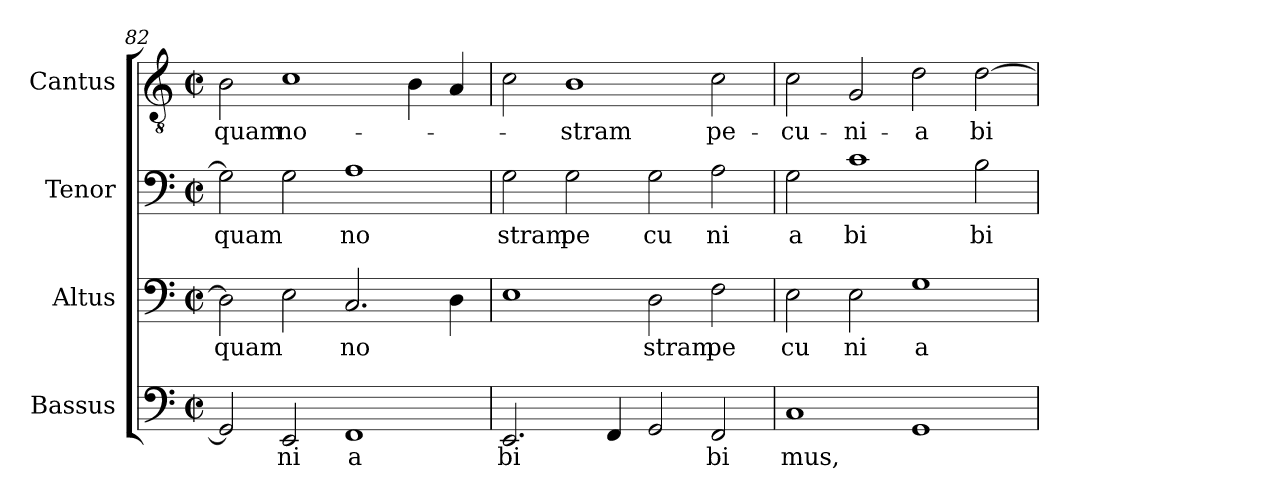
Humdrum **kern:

**kern	**text	**kern	**text	**kern	**text	**kern	**text
*part4	*part4	*part3	*part3	*part2	*part2	*part1	*part1
*staff4	*staff4	*staff3	*staff3	*staff2	*staff2	*staff1	*staff1
*I"Bassus	*	*I"Altus	*	*I"Tenor	*	*I"Cantus	*
*clefF4	*	*clefF4	*	*clefF4	*	*clefGv2	*
*	*	*	*	*	*	*k[]	*
*	*	*	*	*	*	*C:	*
*M2/2	*	*M2/2	*	*M2/2	*	*M2/2	*
*met(c|)	*	*met(c|)	*	*met(c|)	*	*met(c|)	*
=82	=82	=82	=82	=82	=82	=82	=82
!	!	!	!LO:LY:b	!	!LO:LY:b	!	!LO:LY:b:cj
2GG/]	.	2D\]	quam	2G\]	quam	2B\	-quam
!	!LO:LY:b:cj	!	!	!	!	!	!LO:LY:b:cj
2EE/	ni	2E\	.	2G\	.	1c	no-
!	!LO:LY:b:cj	!	!LO:LY:b:cj	!	!LO:LY:b:cj	!	!
1FF	a	2.C/	no	1A	no	.	.
.	.	.	.	.	.	4B\	.
.	.	4D\	.	.	.	4A/	.
=83	=83	=83	=83	=83	=83	=83	=83
!	!LO:LY:b:cj	!	!	!	!LO:LY:b:cj	!	!
2.EE/	bi	1E	.	2G\	stram	2c\	.
!	!	!	!	!	!LO:LY:b:cj	!	!LO:LY:b:cj
.	.	.	.	2G\	pe	1B	-stram
4FF/	.	.	.	.	.	.	.
!	!	!	!LO:LY:b:cj	!	!LO:LY:b:cj	!	!
2GG/	.	2D\	stram	2G\	cu	.	.
!	!LO:LY:b:cj	!	!LO:LY:b:cj	!	!LO:LY:b:cj	!	!LO:LY:b:cj
2FF/	bi	2F\	pe	2A\	ni	2c\	pe-
=84	=84	=84	=84	=84	=84	=84	=84
!	!LO:LY:b	!	!LO:LY:b:cj	!	!LO:LY:b:cj	!	!LO:LY:b:cj
1C	mus,	2E\	cu	2G\	a	2c\	-cu-
!	!	!	!LO:LY:b:cj	!	!LO:LY:b:cj	!	!LO:LY:b:cj
.	.	2E\	ni	1c	bi	2G/	-ni-
!	!	!	!LO:LY:b:cj	!	!	!	!LO:LY:b:cj
1GG	.	1G	a	.	.	2d\	-a
!	!	!	!	!	!LO:LY:b:cj	!	!LO:LY:b:cj
.	.	.	.	2B\	bi	[>2d\	bi-
=	=	=	=	=	=	=	=
*-	*-	*-	*-	*-	*-	*-	*-
